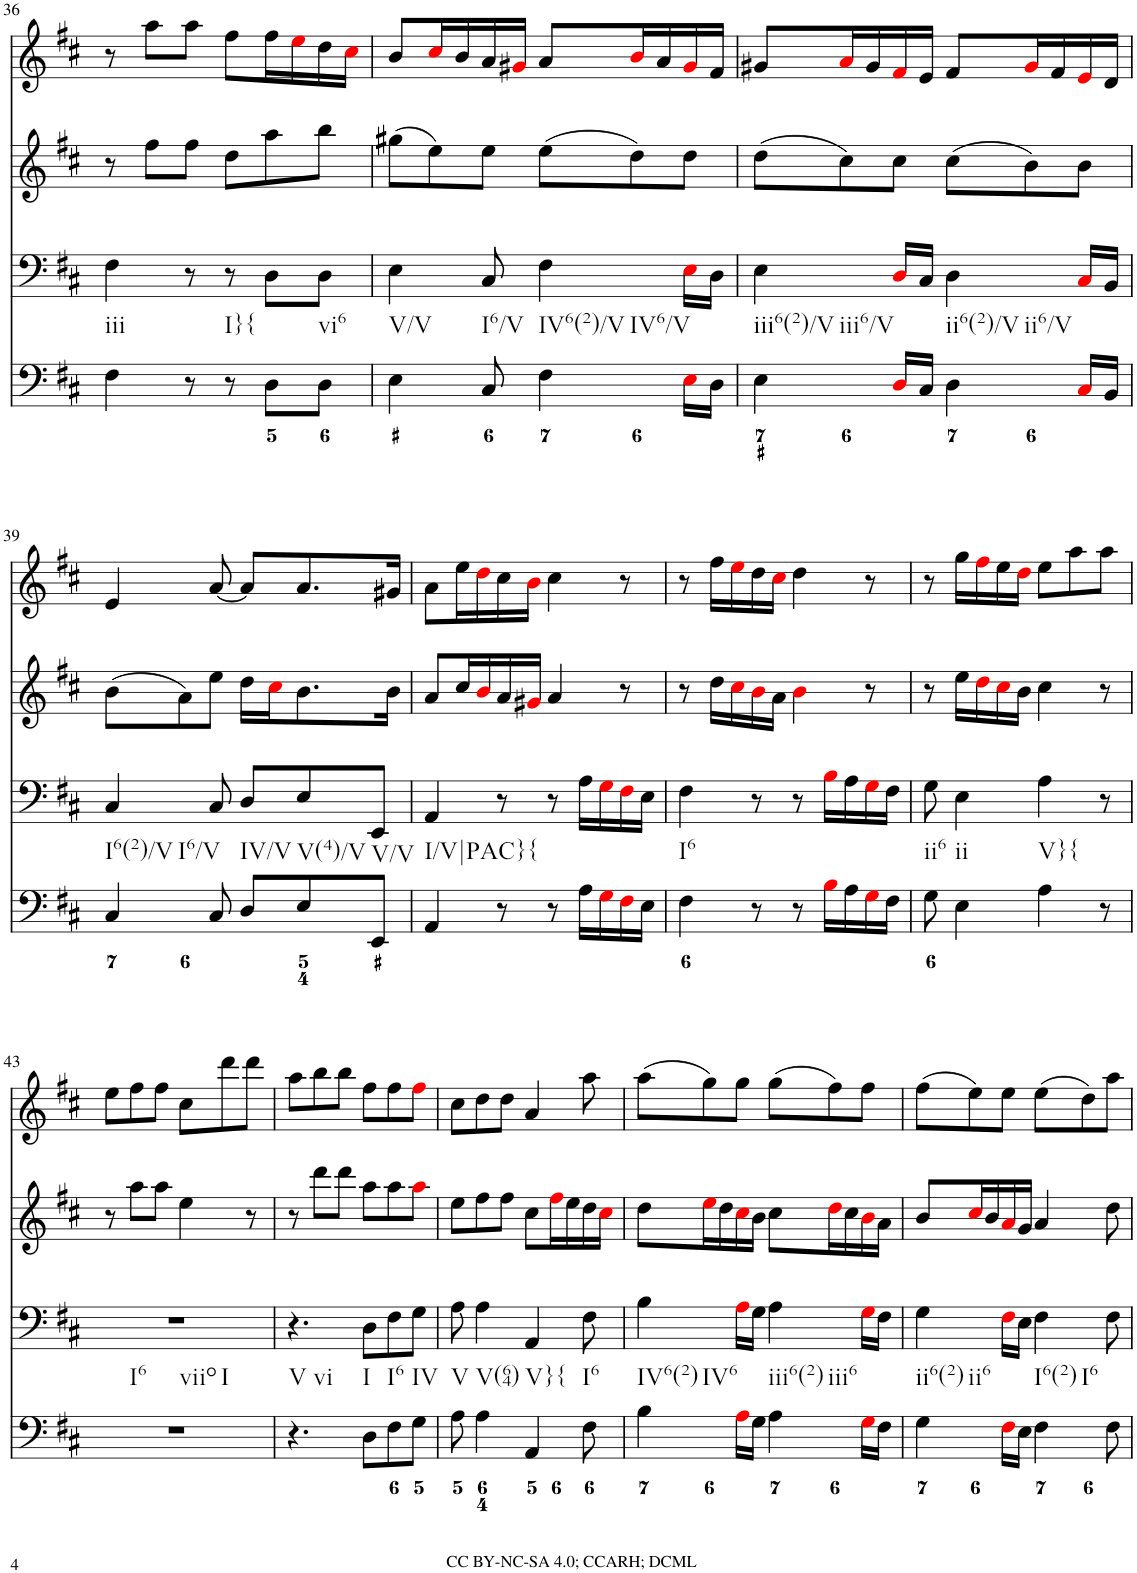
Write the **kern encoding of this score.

**kern	**kern	**kern	**kern
*part4	*part3	*part2	*part1
*staff4	*staff3	*staff2	*staff1
*I"violn	*I"violn	*I"cello	*I"organ
!!LO:PB:g=z
*clefF4	*clefF4	*clefG2	*clefG2
*k[f#c#]	*k[f#c#]	*k[f#c#]	*k[f#c#]
*D:	*D:	*D:	*D:
*M6/8	*M6/8	*M6/8	*M6/8
=36	=36	=36	=36
!	!LO:TX:b:t=iii	!	!
4F#\	4F#\	8r	8r
.	.	8ff#\L	8aa\L
8r	8r	8ff#\J	8aa\J
!	!LO:TX:b:t=I}{	!	!
8r	8r	8dd\L	8ff#\L
8D\L	8D\L	8aa\	16ff#\L
.	.	.	16eei\
!	!LO:TX:b:t=vi6	!	!
8D\J	8D\J	8bb\J	16dd\
.	.	.	16cc#i\JJ
=37	=37	=37	=37
!	!LO:TX:b:t=V/V	!	!
4E\	4E\	(8gg#X\L	8b/L
.	.	8ee\)	16cc#i/L
.	.	.	16b/
!	!LO:TX:b:t=I6/V	!	!
8C#/	8C#/	8ee\J	16a/
.	.	.	16g#Xi/JJ
!	!LO:TX:b:t=IV6(2)/V	!	!
!	!LO:TX:b:t=IV6/V	!	!
4F#\	4F#\	(8ee\L	8a/L
.	.	8dd\)	16bi/L
.	.	.	16a/
16Ei\LL	16Ei\LL	8dd\J	16g#i/
16D\JJ	16D\JJ	.	16f#/JJ
=38	=38	=38	=38
!	!LO:TX:b:t=iii6(2)/V	!	!
!	!LO:TX:b:t=iii6/V	!	!
4E\	4E\	(8dd\L	8g#X/L
.	.	8cc#\)	16ai/L
.	.	.	16g#/
16Di/LL	16Di/LL	8cc#\J	16f#i/
16C#/JJ	16C#/JJ	.	16e/JJ
!	!LO:TX:b:t=ii6(2)/V	!	!
!	!LO:TX:b:t=ii6/V	!	!
4D\	4D\	(8cc#\L	8f#/L
.	.	8b\)	16g#i/L
.	.	.	16f#/
16C#i/LL	16C#i/LL	8b\J	16ei/
16BB/JJ	16BB/JJ	.	16d/JJ
!!LO:LB:g=z
=39	=39	=39	=39
!	!LO:TX:b:t=I6(2)/V	!	!
!	!LO:TX:b:t=I6/V	!	!
4C#/	4C#/	(8b\L	4e/
.	.	8a\)	.
8C#/	8C#/	8ee\J	[8a/
!	!LO:TX:b:t=IV/V	!	!
8D/L	8D/L	16dd\LL	8a/L]
.	.	16cc#i\J	.
!	!LO:TX:b:t=V(4)/V	!	!
8E/	8E/	8.b\	8.a/
!	!LO:TX:b:t=V/V	!	!
8EE/J	8EE/J	.	.
.	.	16b\Jk	16g#X/Jk
=40	=40	=40	=40
!	!LO:TX:b:t=I/V|PAC}{	!	!
4AA/	4AA/	8a/L	8a\L
.	.	16cc#/L	16ee\L
.	.	16bi/	16ddi\
8r	8r	16a/	16cc#\
.	.	16g#Xi/JJ	16bi\JJ
8r	8r	4a/	4cc#\
16A\LL	16A\LL	.	.
16Gi\	16Gi\	.	.
16F#i\	16F#i\	8r	8r
16E\JJ	16E\JJ	.	.
=41	=41	=41	=41
!	!LO:TX:b:t=I6	!	!
4F#\	4F#\	8r	8r
.	.	16dd\LL	16ff#\LL
.	.	16cc#i\	16eei\
8r	8r	16bi\	16dd\
.	.	16a\JJ	16cc#i\JJ
8r	8r	4bi\	4dd\
16Bi\LL	16Bi\LL	.	.
16A\	16A\	.	.
16Gi\	16Gi\	8r	8r
16F#\JJ	16F#\JJ	.	.
=42	=42	=42	=42
!	!LO:TX:b:t=ii6	!	!
8G\	8G\	8r	8r
!	!LO:TX:b:t=ii	!	!
4E\	4E\	16ee\LL	16gg\LL
.	.	16ddi\	16ff#i\
.	.	16cc#i\	16ee\
.	.	16b\JJ	16ddi\JJ
!	!LO:TX:b:t=V}{	!	!
4A\	4A\	4cc#\	8ee\L
.	.	.	8aa\
8r	8r	8r	8aa\J
!!LO:LB:g=z
=43	=43	=43	=43
!	!LO:TX:b:t=I6	!	!
!	!LO:TX:b:t=viio	!	!
!	!LO:TX:b:t=I	!	!
2.r	2.r	8r	8ee\L
.	.	8aa\L	8ff#\
.	.	8aa\J	8ff#\J
.	.	4ee\	8cc#\L
.	.	.	8ddd\
.	.	8r	8ddd\J
=44	=44	=44	=44
!	!LO:TX:b:t=V	!	!
!	!LO:TX:b:t=vi	!	!
4.r	4.r	8r	8aa\L
.	.	8ddd\L	8bb\
.	.	8ddd\J	8bb\J
!	!LO:TX:b:t=I	!	!
8D\L	8D\L	8aa\L	8ff#\L
!	!LO:TX:b:t=I6	!	!
8F#\	8F#\	8aa\	8ff#\
!	!LO:TX:b:t=IV	!	!
8G\J	8G\J	8aai\J	8ff#i\J
=45	=45	=45	=45
!	!LO:TX:b:t=V	!	!
8A\	8A\	8ee\L	8cc#\L
!	!LO:TX:b:t=V(64)	!	!
4A\	4A\	8ff#\	8dd\
.	.	8ff#\J	8dd\J
!	!LO:TX:b:t=V}{	!	!
4AA/	4AA/	8cc#\L	4a/
.	.	16ff#i\L	.
.	.	16ee\	.
!	!LO:TX:b:t=I6	!	!
8F#\	8F#\	16dd\	8aa\
.	.	16cc#i\JJ	.
=46	=46	=46	=46
!	!LO:TX:b:t=IV6(2)	!	!
!	!LO:TX:b:t=IV6	!	!
4B\	4B\	8dd\L	(8aa\L
.	.	16eei\L	8gg\)
.	.	16dd\	.
16Ai\LL	16Ai\LL	16cc#i\	8gg\J
16G\JJ	16G\JJ	16b\JJ	.
!	!LO:TX:b:t=iii6(2)	!	!
!	!LO:TX:b:t=iii6	!	!
4A\	4A\	8cc#\L	(8gg\L
.	.	16ddi\L	8ff#\)
.	.	16cc#\	.
16Gi\LL	16Gi\LL	16bi\	8ff#\J
16F#\JJ	16F#\JJ	16a\JJ	.
=47	=47	=47	=47
!	!LO:TX:b:t=ii6(2)	!	!
!	!LO:TX:b:t=ii6	!	!
4G\	4G\	8b/L	(8ff#\L
.	.	16cc#i/L	8ee\)
.	.	16b/	.
16F#i\LL	16F#i\LL	16ai/	8ee\J
16E\JJ	16E\JJ	16g/JJ	.
!	!LO:TX:b:t=I6(2)	!	!
!	!LO:TX:b:t=I6	!	!
4F#\	4F#\	4a/	(8ee\L
.	.	.	8dd\)
8F#\	8F#\	8dd\	8aa\J
=	=	=	=
*-	*-	*-	*-
